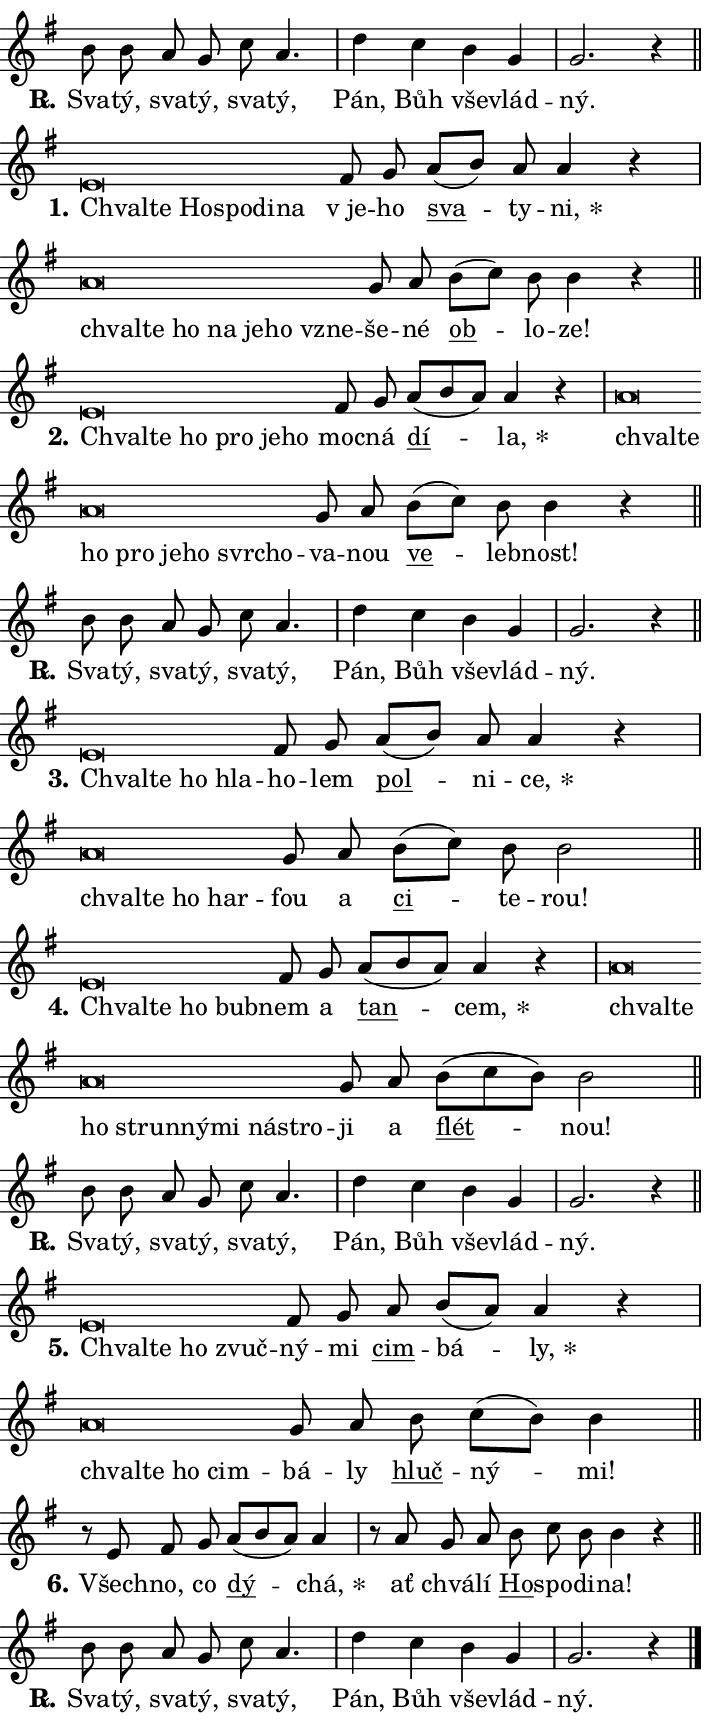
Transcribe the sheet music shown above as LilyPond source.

\version "2.24.0"
\header { tagline = "" }
\paper {
  indent = 0\cm
  top-margin = 0\cm
  right-margin = 0.13\cm % to fit lyric hyphens
  bottom-margin = 0\cm
  left-margin = 0\cm
  paper-width = 12\cm
  page-breaking = #ly:one-page-breaking
  system-system-spacing.basic-distance = #11
  score-system-spacing.basic-distance = #11
  ragged-last = ##f
}


%% Author: Thomas Morley
%% https://lists.gnu.org/archive/html/lilypond-user/2020-05/msg00002.html
#(define (line-position grob)
"Returns position of @var[grob} in current system:
   @code{'start}, if at first time-step
   @code{'end}, if at last time-step
   @code{'middle} otherwise
"
  (let* ((col (ly:item-get-column grob))
         (ln (ly:grob-object col 'left-neighbor))
         (rn (ly:grob-object col 'right-neighbor))
         (col-to-check-left (if (ly:grob? ln) ln col))
         (col-to-check-right (if (ly:grob? rn) rn col))
         (break-dir-left
           (and
             (ly:grob-property col-to-check-left 'non-musical #f)
             (ly:item-break-dir col-to-check-left)))
         (break-dir-right
           (and
             (ly:grob-property col-to-check-right 'non-musical #f)
             (ly:item-break-dir col-to-check-right))))
        (cond ((eqv? 1 break-dir-left) 'start)
              ((eqv? -1 break-dir-right) 'end)
              (else 'middle))))

#(define (tranparent-at-line-position vctor)
  (lambda (grob)
  "Relying on @code{line-position} select the relevant enry from @var{vctor}.
Used to determine transparency,"
    (case (line-position grob)
      ((end) (not (vector-ref vctor 0)))
      ((middle) (not (vector-ref vctor 1)))
      ((start) (not (vector-ref vctor 2))))))

noteHeadBreakVisibility =
#(define-music-function (break-visibility)(vector?)
"Makes @code{NoteHead}s transparent relying on @var{break-visibility}"
#{
  \override NoteHead.transparent =
    #(tranparent-at-line-position break-visibility)
#})

#(define delete-ledgers-for-transparent-note-heads
  (lambda (grob)
    "Reads whether a @code{NoteHead} is transparent.
If so this @code{NoteHead} is removed from @code{'note-heads} from
@var{grob}, which is supposed to be @code{LedgerLineSpanner}.
As a result ledgers are not printed for this @code{NoteHead}"
    (let* ((nhds-array (ly:grob-object grob 'note-heads))
           (nhds-list
             (if (ly:grob-array? nhds-array)
                 (ly:grob-array->list nhds-array)
                 '()))
           ;; Relies on the transparent-property being done before
           ;; Staff.LedgerLineSpanner.after-line-breaking is executed.
           ;; This is fragile ...
           (to-keep
             (remove
               (lambda (nhd)
                 (ly:grob-property nhd 'transparent #f))
               nhds-list)))
      ;; TODO find a better method to iterate over grob-arrays, similiar
      ;; to filter/remove etc for lists
      ;; For now rebuilt from scratch
      (set! (ly:grob-object grob 'note-heads)  '())
      (for-each
        (lambda (nhd)
          (ly:pointer-group-interface::add-grob grob 'note-heads nhd))
        to-keep))))

squashNotes = {
  \override NoteHead.X-extent = #'(-0.2 . 0.2)
  \override NoteHead.Y-extent = #'(-0.75 . 0)
  \override NoteHead.stencil =
    #(lambda (grob)
       (let ((pos (ly:grob-property grob 'staff-position)))
         (begin
           (if (< pos -7) (display "ERROR: Lower brevis then expected\n") (display ""))
           (if (<= pos -6) ly:text-interface::print ly:note-head::print))))
}
unSquashNotes = {
  \revert NoteHead.X-extent
  \revert NoteHead.Y-extent
  \revert NoteHead.stencil
}

hideNotes = \noteHeadBreakVisibility #begin-of-line-visible
unHideNotes = \noteHeadBreakVisibility #all-visible

% work-around for resetting accidentals
% https://lilypond.org/doc/v2.23/Documentation/notation/displaying-rhythms#unmetered-music
cadenzaMeasure = {
  \cadenzaOff
  \partial 1024 s1024
  \cadenzaOn
}

#(define-markup-command (accent layout props text) (markup?)
  "Underline accented syllable"
  (interpret-markup layout props
    #{\markup \override #'(offset . 4.3) \underline { #text }#}))

responsum = \markup \concat {
  "R" \hspace #-1.05 \path #0.1 #'((moveto 0 0.07) (lineto 0.9 0.8)) \hspace #0.05 "."
}

spaceSize = #0.6828661417322834 % exact space size for TeX Gyre Schola

\layout {
  \context {
    \Staff
    \remove "Time_signature_engraver"
    \override LedgerLineSpanner.after-line-breaking = #delete-ledgers-for-transparent-note-heads
  }
  \context {
    \Lyrics {
      \override LyricSpace.minimum-distance = \spaceSize
      \override LyricText.font-name = #"TeX Gyre Schola"
      \override LyricText.font-size = 1
      \override StanzaNumber.font-name = #"TeX Gyre Schola Bold"
      \override StanzaNumber.font-size = 1
    }
  }
  \context {
    \Score 
    \override NoteHead.text =
      #(lambda (grob) 
        (let ((pos (ly:grob-property grob 'staff-position)))
          #{\markup {
            \combine
              \halign #-0.55 \raise #(if (= pos -6) 0 0.5) \override #'(thickness . 2) \draw-line #'(3.2 . 0)
              \musicglyph "noteheads.sM1"
          }#}))
  }
}

% magnetic-lyrics.ily
%
%   written by
%     Jean Abou Samra <jean@abou-samra.fr>
%     Werner Lemberg <wl@gnu.org>
%
%   adapted by
%     Jiri Hon <jiri.hon@gmail.com>
%
% Version 2022-Apr-15

% https://www.mail-archive.com/lilypond-user@gnu.org/msg149350.html

#(define (Left_hyphen_pointer_engraver context)
   "Collect syllable-hyphen-syllable occurrences in lyrics and store
them in properties.  This engraver only looks to the left.  For
example, if the lyrics input is @code{foo -- bar}, it does the
following.

@itemize @bullet
@item
Set the @code{text} property of the @code{LyricHyphen} grob between
@q{foo} and @q{bar} to @code{foo}.

@item
Set the @code{left-hyphen} property of the @code{LyricText} grob with
text @q{foo} to the @code{LyricHyphen} grob between @q{foo} and
@q{bar}.
@end itemize

Use this auxiliary engraver in combination with the
@code{lyric-@/text::@/apply-@/magnetic-@/offset!} hook."
   (let ((hyphen #f)
         (text #f))
     (make-engraver
      (acknowledgers
       ((lyric-syllable-interface engraver grob source-engraver)
        (set! text grob)))
      (end-acknowledgers
       ((lyric-hyphen-interface engraver grob source-engraver)
        ;(when (not (grob::has-interface grob 'lyric-space-interface))
          (set! hyphen grob)));)
      ((stop-translation-timestep engraver)
       (when (and text hyphen)
         (ly:grob-set-object! text 'left-hyphen hyphen))
       (set! text #f)
       (set! hyphen #f)))))

#(define (lyric-text::apply-magnetic-offset! grob)
   "If the space between two syllables is less than the value in
property @code{LyricText@/.details@/.squash-threshold}, move the right
syllable to the left so that it gets concatenated with the left
syllable.

Use this function as a hook for
@code{LyricText@/.after-@/line-@/breaking} if the
@code{Left_@/hyphen_@/pointer_@/engraver} is active."
   (let ((hyphen (ly:grob-object grob 'left-hyphen #f)))
     (when hyphen
       (let ((left-text (ly:spanner-bound hyphen LEFT)))
         (when (grob::has-interface left-text 'lyric-syllable-interface)
           (let* ((common (ly:grob-common-refpoint grob left-text X))
                  (this-x-ext (ly:grob-extent grob common X))
                  (left-x-ext
                   (begin
                     ;; Trigger magnetism for left-text.
                     (ly:grob-property left-text 'after-line-breaking)
                     (ly:grob-extent left-text common X)))
                  ;; `delta` is the gap width between two syllables.
                  (delta (- (interval-start this-x-ext)
                            (interval-end left-x-ext)))
                  (details (ly:grob-property grob 'details))
                  (threshold (assoc-get 'squash-threshold details 0.2)))
             (when (< delta threshold)
               (let* (;; We have to manipulate the input text so that
                      ;; ligatures crossing syllable boundaries are not
                      ;; disabled.  For languages based on the Latin
                      ;; script this is essentially a beautification.
                      ;; However, for non-Western scripts it can be a
                      ;; necessity.
                      (lt (ly:grob-property left-text 'text))
                      (rt (ly:grob-property grob 'text))
                      (is-space (grob::has-interface hyphen 'lyric-space-interface))
                      (space (if is-space " " ""))
                      (extra-delta (if is-space spaceSize 0))
                      ;; Append new syllable.
                      (ltrt-space (if (and (string? lt) (string? rt))
                                (string-append lt space rt)
                                (make-concat-markup (list lt space rt))))
                      ;; Right-align `ltrt` to the right side.
                      (ltrt-space-markup (grob-interpret-markup
                               grob
                               (make-translate-markup
                                (cons (interval-length this-x-ext) 0)
                                (make-right-align-markup ltrt-space)))))
                 (begin
                   ;; Don't print `left-text`.
                   (ly:grob-set-property! left-text 'stencil #f)
                   ;; Set text and stencil (which holds all collected
                   ;; syllables so far) and shift it to the left.
                   (ly:grob-set-property! grob 'text ltrt-space)
                   (ly:grob-set-property! grob 'stencil ltrt-space-markup)
                   (ly:grob-translate-axis! grob (- (- delta extra-delta)) X))))))))))


#(define (lyric-hyphen::displace-bounds-first grob)
   ;; Make very sure this callback isn't triggered too early.
   (let ((left (ly:spanner-bound grob LEFT))
         (right (ly:spanner-bound grob RIGHT)))
     (ly:grob-property left 'after-line-breaking)
     (ly:grob-property right 'after-line-breaking)
     (ly:lyric-hyphen::print grob)))

squashThreshold = #0.4

\layout {
  \context {
    \Lyrics
    \consists #Left_hyphen_pointer_engraver
    \override LyricText.after-line-breaking =
      #lyric-text::apply-magnetic-offset!
    \override LyricHyphen.stencil = #lyric-hyphen::displace-bounds-first
    \override LyricText.details.squash-threshold = \squashThreshold
    \override LyricHyphen.minimum-distance = 0
    \override LyricHyphen.minimum-length = \squashThreshold
  }
}

squashText = \override LyricText.details.squash-threshold = 9999
unSquashText = \override LyricText.details.squash-threshold = \squashThreshold

leftText = \override LyricText.self-alignment-X = #LEFT
unLeftText = \revert LyricText.self-alignment-X

starOffset = #(lambda (grob) 
                (let ((x_offset (ly:self-alignment-interface::aligned-on-x-parent grob)))
                  (if (= x_offset 0) 0 (+ x_offset 1.2))))

star = #(define-music-function (syllable)(string?)
"Append star separator at the end of a syllable"
#{
  \once \override LyricText.X-offset = #starOffset
  \lyricmode { \markup {
    #syllable
    \override #'((font-name . "TeX Gyre Schola Bold")) \hspace #0.2 \lower #0.65 \larger "*"
  } }
#})

starAccent = #(define-music-function (syllable)(string?)
"Append star separator at the end of a syllable and make accent"
#{
  \once \override LyricText.X-offset = #starOffset
  \lyricmode { \markup {
    \accent #syllable
    \override #'((font-name . "TeX Gyre Schola Bold")) \hspace #0.2 \lower #0.65 \larger "*"
  } }
#})

breath = #(define-music-function (syllable)(string?)
"Append breathing indicator at the end of a syllable"
#{
  \lyricmode { \markup { #syllable "+" } }
#})

optionalBreath = #(define-music-function (syllable)(string?)
"Append optional breathing indicator at the end of a syllable"
#{
  \lyricmode { \markup { #syllable "(+)" } }
#})


\score {
    <<
        \new Voice = "melody" { \cadenzaOn \key g \major \relative { b'8 b a g c a4. \cadenzaMeasure \bar "|" d4 c \bar "" b g \cadenzaMeasure \bar "|" g2. r4 \cadenzaMeasure \bar "||" \break } }
        \new Lyrics \lyricsto "melody" { \lyricmode { \set stanza = \responsum
Sva -- tý, sva -- tý, sva -- tý, Pán, Bůh vše -- vlád -- ný. } }
    >>
    \layout {}
}

\score {
    <<
        \new Voice = "melody" { \cadenzaOn \key g \major \relative { \squashNotes e'\breve*1/16 \hideNotes \breve*1/16 \bar "" \breve*1/16 \bar "" \breve*1/16 \bar "" \breve*1/16 \breve*1/16 \bar "" \unHideNotes \unSquashNotes fis8 g \bar "" a[( b)] a a4 r \cadenzaMeasure \bar "|" \squashNotes a\breve*1/16 \hideNotes \breve*1/16 \bar "" \breve*1/16 \bar "" \breve*1/16 \bar "" \breve*1/16 \bar "" \breve*1/16 \breve*1/16 \bar "" \unHideNotes \unSquashNotes g8 a \bar "" b[( c)] b b4 r \cadenzaMeasure \bar "||" \break } }
        \new Lyrics \lyricsto "melody" { \lyricmode { \set stanza = "1."
\leftText Chval -- \squashText te Ho -- spo -- di -- na \unLeftText \unSquashText "v je" -- ho \markup \accent sva -- ty -- \star ni, \leftText chval -- \squashText te ho na je -- ho vzne -- \unLeftText \unSquashText še -- né \markup \accent ob -- lo -- ze! } }
    >>
    \layout {}
}

\score {
    <<
        \new Voice = "melody" { \cadenzaOn \key g \major \relative { \squashNotes e'\breve*1/16 \hideNotes \breve*1/16 \bar "" \breve*1/16 \bar "" \breve*1/16 \bar "" \breve*1/16 \breve*1/16 \bar "" \unHideNotes \unSquashNotes fis8 g \bar "" a[( b a)] a4 r \cadenzaMeasure \bar "|" \squashNotes a\breve*1/16 \hideNotes \breve*1/16 \bar "" \breve*1/16 \bar "" \breve*1/16 \bar "" \breve*1/16 \bar "" \breve*1/16 \bar "" \breve*1/16 \breve*1/16 \bar "" \unHideNotes \unSquashNotes g8 a \bar "" b[( c)] b b4 r \cadenzaMeasure \bar "||" \break } }
        \new Lyrics \lyricsto "melody" { \lyricmode { \set stanza = "2."
\leftText Chval -- \squashText te ho pro je -- ho \unLeftText \unSquashText moc -- ná \markup \accent dí -- \star la, \leftText chval -- \squashText te ho pro je -- ho svr -- cho -- \unLeftText \unSquashText va -- nou \markup \accent ve -- leb -- nost! } }
    >>
    \layout {}
}

\score {
    <<
        \new Voice = "melody" { \cadenzaOn \key g \major \relative { b'8 b a g c a4. \cadenzaMeasure \bar "|" d4 c \bar "" b g \cadenzaMeasure \bar "|" g2. r4 \cadenzaMeasure \bar "||" \break } }
        \new Lyrics \lyricsto "melody" { \lyricmode { \set stanza = \responsum
Sva -- tý, sva -- tý, sva -- tý, Pán, Bůh vše -- vlád -- ný. } }
    >>
    \layout {}
}

\score {
    <<
        \new Voice = "melody" { \cadenzaOn \key g \major \relative { \squashNotes e'\breve*1/16 \hideNotes \breve*1/16 \bar "" \breve*1/16 \breve*1/16 \bar "" \unHideNotes \unSquashNotes fis8 g \bar "" a[( b)] a a4 r \cadenzaMeasure \bar "|" \squashNotes a\breve*1/16 \hideNotes \breve*1/16 \bar "" \breve*1/16 \breve*1/16 \bar "" \unHideNotes \unSquashNotes g8 a \bar "" b[( c)] b b2 \cadenzaMeasure \bar "||" \break } }
        \new Lyrics \lyricsto "melody" { \lyricmode { \set stanza = "3."
\leftText Chval -- \squashText te ho hla -- \unLeftText \unSquashText ho -- lem \markup \accent pol -- ni -- \star ce, \leftText chval -- \squashText te ho har -- \unLeftText \unSquashText fou a \markup \accent ci -- te -- rou! } }
    >>
    \layout {}
}

\score {
    <<
        \new Voice = "melody" { \cadenzaOn \key g \major \relative { \squashNotes e'\breve*1/16 \hideNotes \breve*1/16 \bar "" \breve*1/16 \breve*1/16 \bar "" \unHideNotes \unSquashNotes fis8 g \bar "" a[( b a)] a4 r \cadenzaMeasure \bar "|" \squashNotes a\breve*1/16 \hideNotes \breve*1/16 \bar "" \breve*1/16 \bar "" \breve*1/16 \bar "" \breve*1/16 \bar "" \breve*1/16 \bar "" \breve*1/16 \breve*1/16 \bar "" \unHideNotes \unSquashNotes g8 a \bar "" b[( c b)] b2 \cadenzaMeasure \bar "||" \break } }
        \new Lyrics \lyricsto "melody" { \lyricmode { \set stanza = "4."
\leftText Chval -- \squashText te ho bub -- \unLeftText \unSquashText nem a \markup \accent tan -- \star cem, \leftText chval -- \squashText te ho strun -- ný -- mi ná -- stro -- \unLeftText \unSquashText ji a \markup \accent flét -- nou! } }
    >>
    \layout {}
}

\score {
    <<
        \new Voice = "melody" { \cadenzaOn \key g \major \relative { b'8 b a g c a4. \cadenzaMeasure \bar "|" d4 c \bar "" b g \cadenzaMeasure \bar "|" g2. r4 \cadenzaMeasure \bar "||" \break } }
        \new Lyrics \lyricsto "melody" { \lyricmode { \set stanza = \responsum
Sva -- tý, sva -- tý, sva -- tý, Pán, Bůh vše -- vlád -- ný. } }
    >>
    \layout {}
}

\score {
    <<
        \new Voice = "melody" { \cadenzaOn \key g \major \relative { \squashNotes e'\breve*1/16 \hideNotes \breve*1/16 \bar "" \breve*1/16 \breve*1/16 \bar "" \unHideNotes \unSquashNotes fis8 g \bar "" a b[( a)] a4 r \cadenzaMeasure \bar "|" \squashNotes a\breve*1/16 \hideNotes \breve*1/16 \bar "" \breve*1/16 \breve*1/16 \bar "" \unHideNotes \unSquashNotes g8 a \bar "" b c[( b)] b4 \cadenzaMeasure \bar "||" \break } }
        \new Lyrics \lyricsto "melody" { \lyricmode { \set stanza = "5."
\leftText Chval -- \squashText te ho zvuč -- \unLeftText \unSquashText ný -- mi \markup \accent cim -- bá -- \star ly, \leftText chval -- \squashText te ho cim -- \unLeftText \unSquashText bá -- ly \markup \accent hluč -- ný -- mi! } }
    >>
    \layout {}
}

\score {
    <<
        \new Voice = "melody" { \cadenzaOn \key g \major \relative { r8 e' fis8 g \bar "" a[( b a)] a4 \cadenzaMeasure \bar "|" r8 a8 g8 a \bar "" b c b b4 r \cadenzaMeasure \bar "||" \break } }
        \new Lyrics \lyricsto "melody" { \lyricmode { \set stanza = "6."
Všech -- no, co \markup \accent dý -- \star chá, ať chvá -- lí \markup \accent Ho -- spo -- di -- na! } }
    >>
    \layout {}
}

\score {
    <<
        \new Voice = "melody" { \cadenzaOn \key g \major \relative { b'8 b a g c a4. \cadenzaMeasure \bar "|" d4 c \bar "" b g \cadenzaMeasure \bar "|" g2. r4 \cadenzaMeasure \bar "||" \break } \bar "|." }
        \new Lyrics \lyricsto "melody" { \lyricmode { \set stanza = \responsum
Sva -- tý, sva -- tý, sva -- tý, Pán, Bůh vše -- vlád -- ný. } }
    >>
    \layout {}
}
